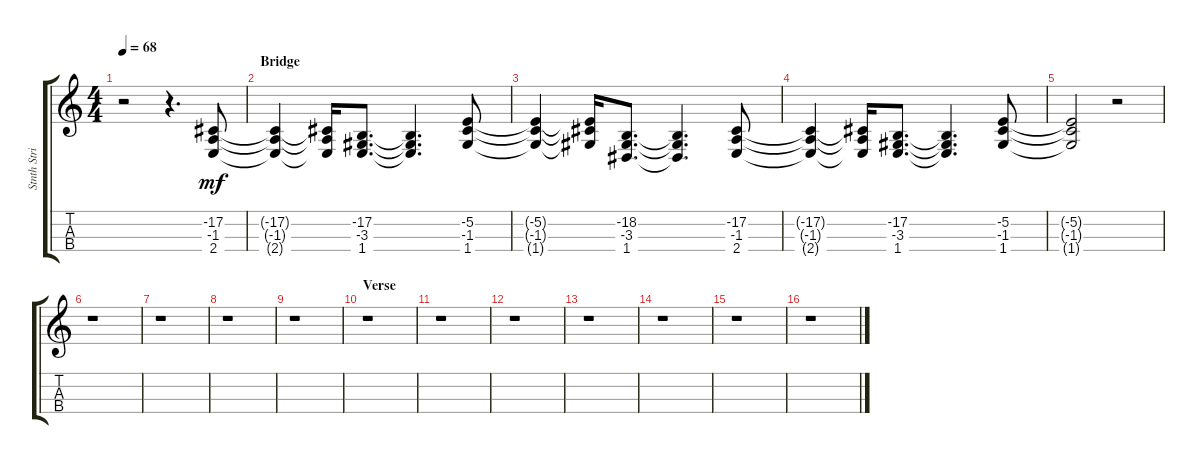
\track ("Stnth Strings" "Stnth Stri") {instrument synthstrings1}
\staff {score tabs}
\tuning (E5 A4 D4 G3) {hide}
\ts (4 4)
\tempo 68
\clef g2
\ks aminor
r.2{dy mf} r.4{d} (-17.2 -1.3 2.4).8 |
\section ("" "Bridge")
(-17.2{t} -1.3{t} 2.4{t}).4 (-17.2{t} -1.3{t} 2.4{t}).16 (-17.2 -3.3 1.4).8{d} (-17.2{t} -3.3{t} 1.4{t}).4{d} (-5.2 -1.3 1.4).8 |
(-5.2{t} -1.3{t} 1.4{t}).4 (-5.2{t} -1.3{t} 1.4{t}).16 (-18.2 -3.3 1.4).8{d} (-18.2{t} -3.3{t} 1.4{t}).4{d} (-17.2 -1.3 2.4).8 |
(-17.2{t} -1.3{t} 2.4{t}).4 (-17.2{t} -1.3{t} 2.4{t}).16 (-17.2 -3.3 1.4).8{d} (-17.2{t} -3.3{t} 1.4{t}).4{d} (-5.2 -1.3 1.4).8 |
(-5.2{t} -1.3{t} 1.4{t}).2 r.2 |
r.1 |
r.1 |
r.1 |
r.1 |
\section ("" "Verse")
r.1 |
r.1 |
r.1 |
r.1 |
r.1 |
r.1 |
r.1
